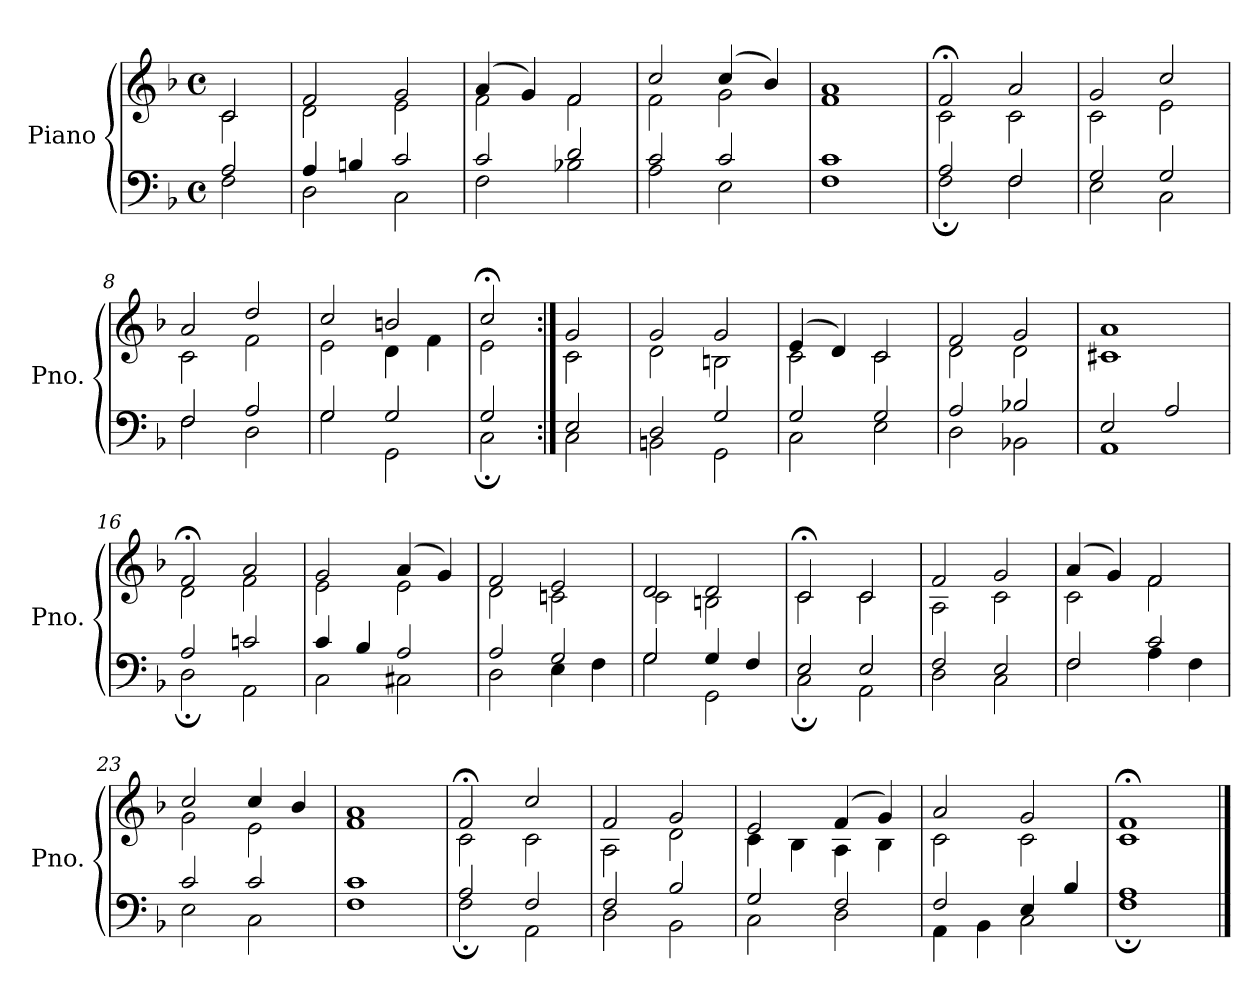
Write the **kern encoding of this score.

**kern	**kern
*part1	*part1
*staff2	*staff1
*I"Piano	*
*I'Pno.	*
*clefF4	*clefG2
*k[b-]	*k[b-]
*M4/4	*M4/4
*met(c)	*met(c)
=1	=1
*^	*^
2A/	2F\	2c/	2c\
=2	=2	=2	=2
4A/	2D\	2f/	2d\
4Bn/	.	.	.
2c/	2C\	2g/	2e\
=3	=3	=3	=3
2c/	2F\	(4a/	2f\
.	.	4g/)	.
2d/	2B-X\	2f/	2f\
=4	=4	=4	=4
2c/	2A\	2cc/	2f\
2c/	2E\	(4cc/	2g\
.	.	4b-/)	.
=5	=5	=5	=5
1c	1F	1a	1f
=6	=6	=6	=6
2A/	2F;\	2f;</	2c\
2F/	2F\	2a/	2c\
!!LO:LB:g=z	!!
=7	=7	=7	=7
2G/	2E\	2g/	2c\
2G/	2C\	2cc/	2e\
=8	=8	=8	=8
2F/	2F\	2a/	2c\
2A/	2D\	2dd/	2f\
=9	=9	=9	=9
2G/	2G\	2cc/	2e\
2G/	2GG\	2bn/	4d\
.	.	.	4f\
=10	=10	=10	=10
2G/	2C;\	2cc;</	2e\
=11:|!	=11:|!	=11:|!	=11:|!
2E/	2C\	2g/	2c\
=12	=12	=12	=12
2D/	2BBn\	2g/	2d\
2G/	2GG\	2g/	2Bn\
!!LO:LB:g=z	!!
=13	=13	=13	=13
2G/	2C\	(4e/	2c\
.	.	4d/)	.
2G/	2E\	2c/	2c\
=14	=14	=14	=14
2A/	2D\	2f/	2d\
2B-X/	2BB-X\	2g/	2d\
=15	=15	=15	=15
2E/	1AA	1a	1c#X
2A/	.	.	.
=16	=16	=16	=16
2A/	2D;\	2f;</	2d\
2cn/	2AA\	2a/	2f\
=17	=17	=17	=17
4c/	2C\	2g/	2e\
4B-/	.	.	.
2A/	2C#X\	(4a/	2e\
.	.	4g/)	.
=18	=18	=18	=18
2A/	2D\	2f/	2d\
2G/	4E\	2e/	2cn\
.	4F\	.	.
!!LO:LB:g=z	!!
=19	=19	=19	=19
2G/	2G\	2d/	2c\
4G/	2GG\	2d/	2Bn\
4F/	.	.	.
=20	=20	=20	=20
2E/	2C;\	2c;</	2c\
2E/	2AA\	2c/	2c\
=21	=21	=21	=21
2F/	2D\	2f/	2A\
2E/	2C\	2g/	2c\
=22	=22	=22	=22
2F/	2F\	(4a/	2c\
.	.	4g/)	.
2c/	4A\	2f/	2f\
.	4F\	.	.
=23	=23	=23	=23
2c/	2E\	2cc/	2g\
2c/	2C\	4cc/	2e\
.	.	4b-/	.
=24	=24	=24	=24
1c	1F	1a	1f
!!LO:LB:g=z	!!
=25	=25	=25	=25
2A/	2F;\	2f;</	2c\
2F/	2AA\	2cc/	2c\
=26	=26	=26	=26
2F/	2D\	2f/	2A\
2B-/	2BB-\	2g/	2d\
=27	=27	=27	=27
2G/	2C\	2e/	4c\
.	.	.	4B-\
2F/	2D\	(4f/	4A\
.	.	4g/)	4B-\
=28	=28	=28	=28
2F/	4AA\	2a/	2c\
.	4BB-\	.	.
4E/	2C\	2g/	2c\
4B-/	.	.	.
=29	=29	=29	=29
1A	1F;	1f;<	1c
*v	*v	*	*
*	*v	*v
==	==
*-	*-
